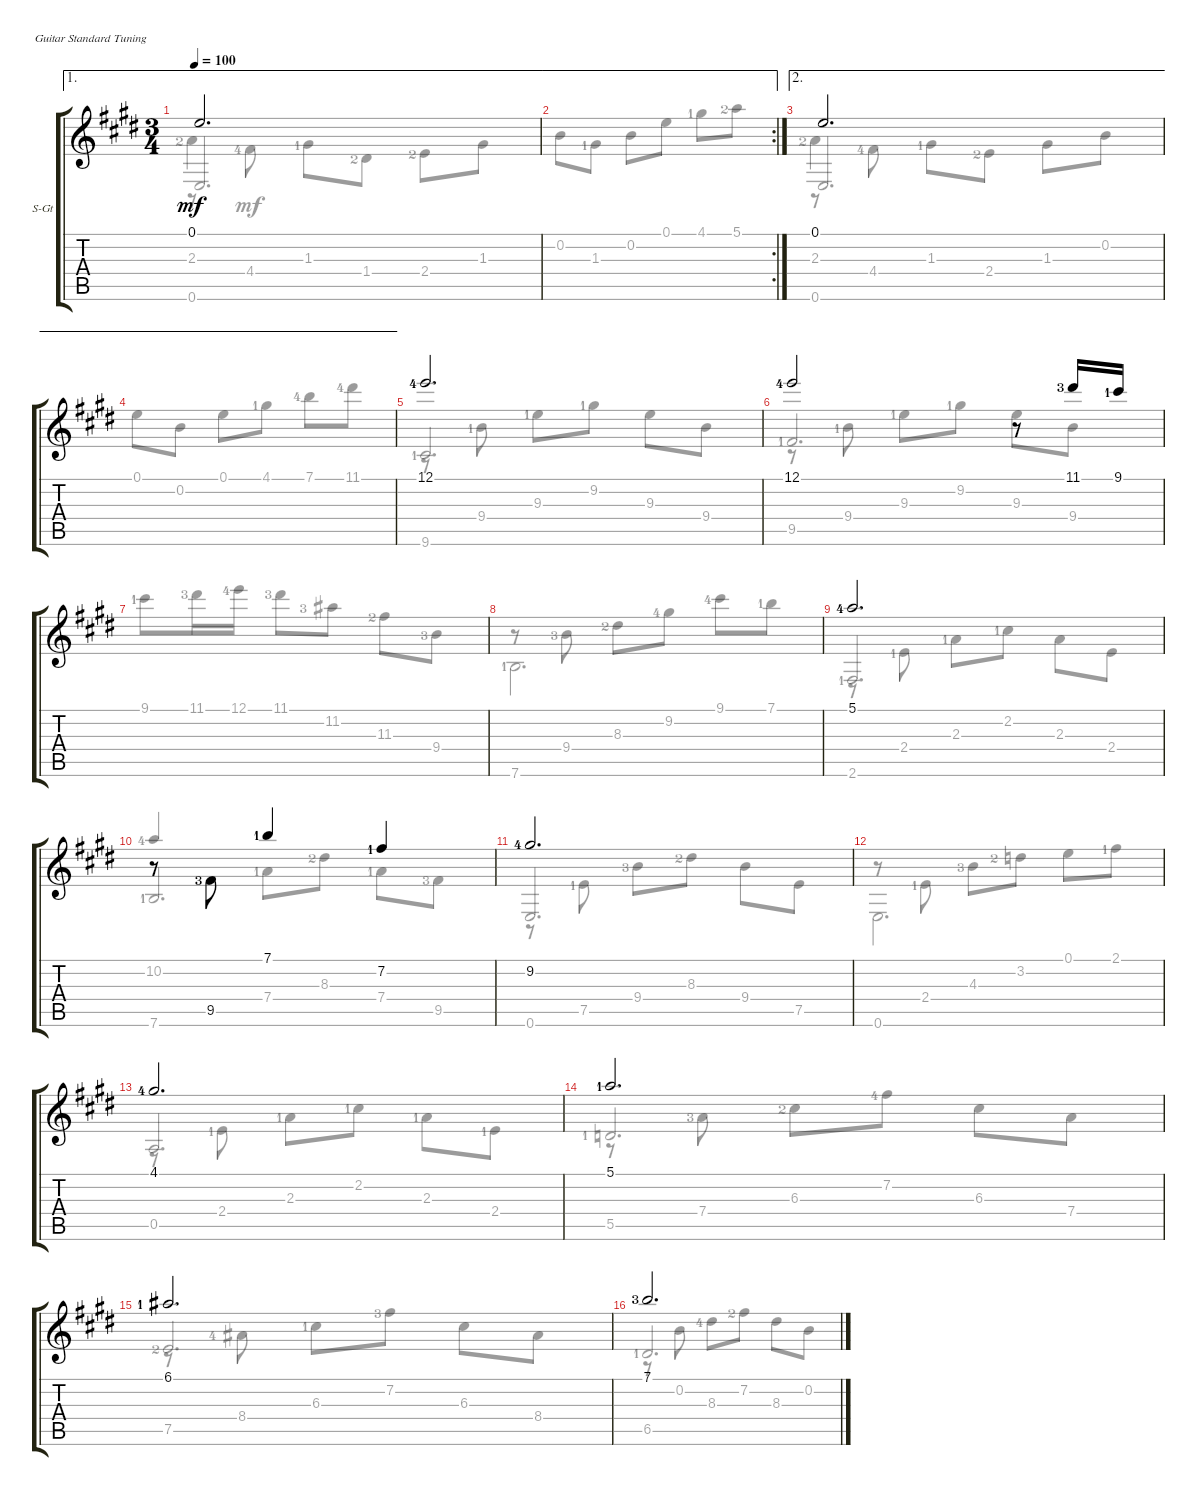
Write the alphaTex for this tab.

\defaultSystemsLayout 4
\bracketExtendMode groupsimilarinstruments
\firstSystemTrackNameOrientation horizontal
\otherSystemsTrackNameOrientation horizontal
\track ("Steel Guitar" "S-Gt") {instrument acousticguitarsteel}
\staff {score tabs}
\tuning (E4 B3 G3 D3 A2 E2)
\voice
\ae 1
\ts (3 4)
\tempo 100
\clef g2
\ks e
0.1.2{d dy mf} |
\ae 1
\rc 2
|
\ae 2
0.1.2{d} |
\ae 2
|
12.1{lf 5}.2{d} |
12.1{lf 5}.2 r.8 11.1{lf 4}.16 9.1{lf 2}.16 |
|
|
5.1{lf 5}.2{d} |
r.8 9.5{lf 4}.8{beam invert} 7.1{lf 2}.4 7.2{lf 2}.4 |
9.2{lf 5}.2{d} |
|
4.1{lf 5}.2{d} |
5.1{lf 2}.2{d} |
6.1{lf 2}.2{d} |
7.1{lf 4}.2{d}
\voice
\clef g2
\ottava regular
\simile none
\ks e
0.6.2{d dy mf beam invert} |
|
0.6.2{d beam invert} |
|
9.6{lf 2}.2{d beam invert} |
9.5{lf 2}.2{d beam invert} |
|
7.6{lf 2}.2{d} |
2.6{lf 2}.2{d beam invert} |
7.6{lf 2}.2{d beam invert} |
0.6.2{d beam invert} |
0.6.2{d} |
0.5.2{d beam invert} |
5.5{lf 2}.2{d beam invert} |
7.5{lf 3}.2{d beam invert} |
6.5{lf 2}.2{d beam invert}
\voice
\clef g2
\ottava regular
\simile none
\ks e
r.8{dy mf} 4.4{lf 5}.8 1.3{lf 2}.8 1.4{lf 3}.8 2.4{lf 3}.8 1.3.8 |
0.2.8 1.3{lf 2}.8 0.2.8 0.1.8 4.1{lf 2}.8 5.1{lf 3}.8 |
r.8 4.4{lf 5}.8 1.3{lf 2}.8 2.4{lf 3}.8 1.3.8 0.2.8 |
0.1.8 0.2.8 0.1.8 4.1{lf 2}.8 7.1{lf 5}.8 11.1{lf 5}.8 |
r.8 9.4{lf 2}.8 9.3{lf 2}.8 9.2{lf 2}.8 9.3.8 9.4.8 |
r.8 9.4{lf 2}.8 9.3{lf 2}.8 9.2{lf 2}.8 9.3.8 9.4.8 |
9.1{lf 2}.8 11.1{lf 4}.16 12.1{lf 5}.16 11.1{lf 4}.8 11.2{lf 4}.8 11.3{lf 3}.8 9.4{lf 4}.8 |
r.8 9.4{lf 4}.8 8.3{lf 3}.8 9.2{lf 5}.8 9.1{lf 5}.8 7.1{lf 2}.8 |
r.8 2.4{lf 2}.8 2.3{lf 2}.8 2.2{lf 2}.8 2.3.8 2.4.8 |
10.2{lf 5}.4{beam invert} 7.4{lf 2}.8 8.3{lf 3}.8 7.4{lf 2}.8 9.5{lf 4}.8 |
r.8 7.5{lf 2}.8 9.4{lf 4}.8 8.3{lf 3}.8 9.4.8 7.5.8 |
r.8 2.4{lf 2}.8 4.3{lf 4}.8 3.2{lf 3}.8 0.1.8 2.1{lf 2}.8 |
r.8 2.4{lf 2}.8 2.3{lf 2}.8 2.2{lf 2}.8 2.3{lf 2}.8 2.4{lf 2}.8 |
r.8 7.4{lf 4}.8 6.3{lf 3}.8 7.2{lf 5}.8 6.3.8 7.4.8 |
r.8 8.4{lf 5}.8 6.3{lf 2}.8 7.2{lf 4}.8 6.3.8 8.4.8 |
r.8 0.2.8 8.3{lf 5}.8 7.2{lf 3}.8 8.3.8 0.2.8
\voice
\clef g2
\ottava regular
\simile none
\ks e
2.3{lf 3}.4{dy mf} |
|
2.3{lf 3}.4 |
|
|
|
|
|
|
|
|
|
|
|
|
